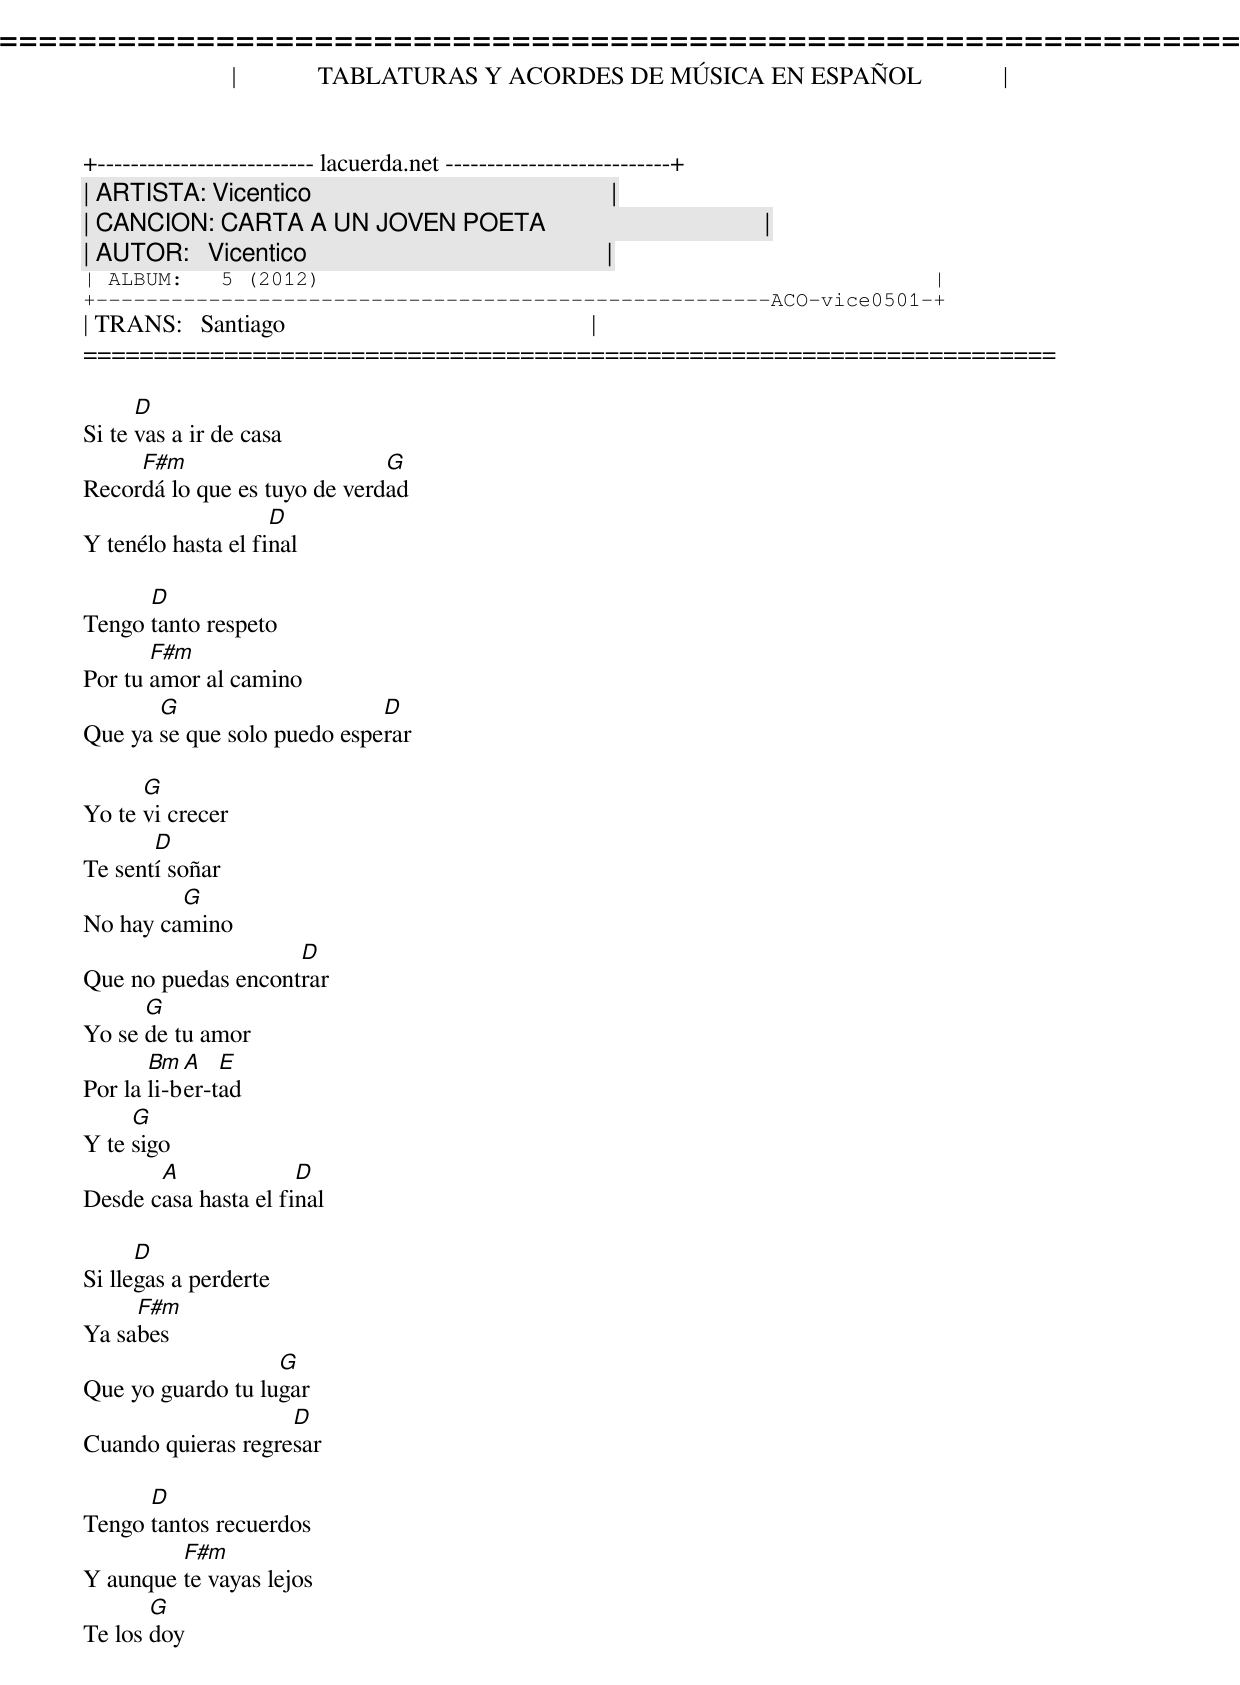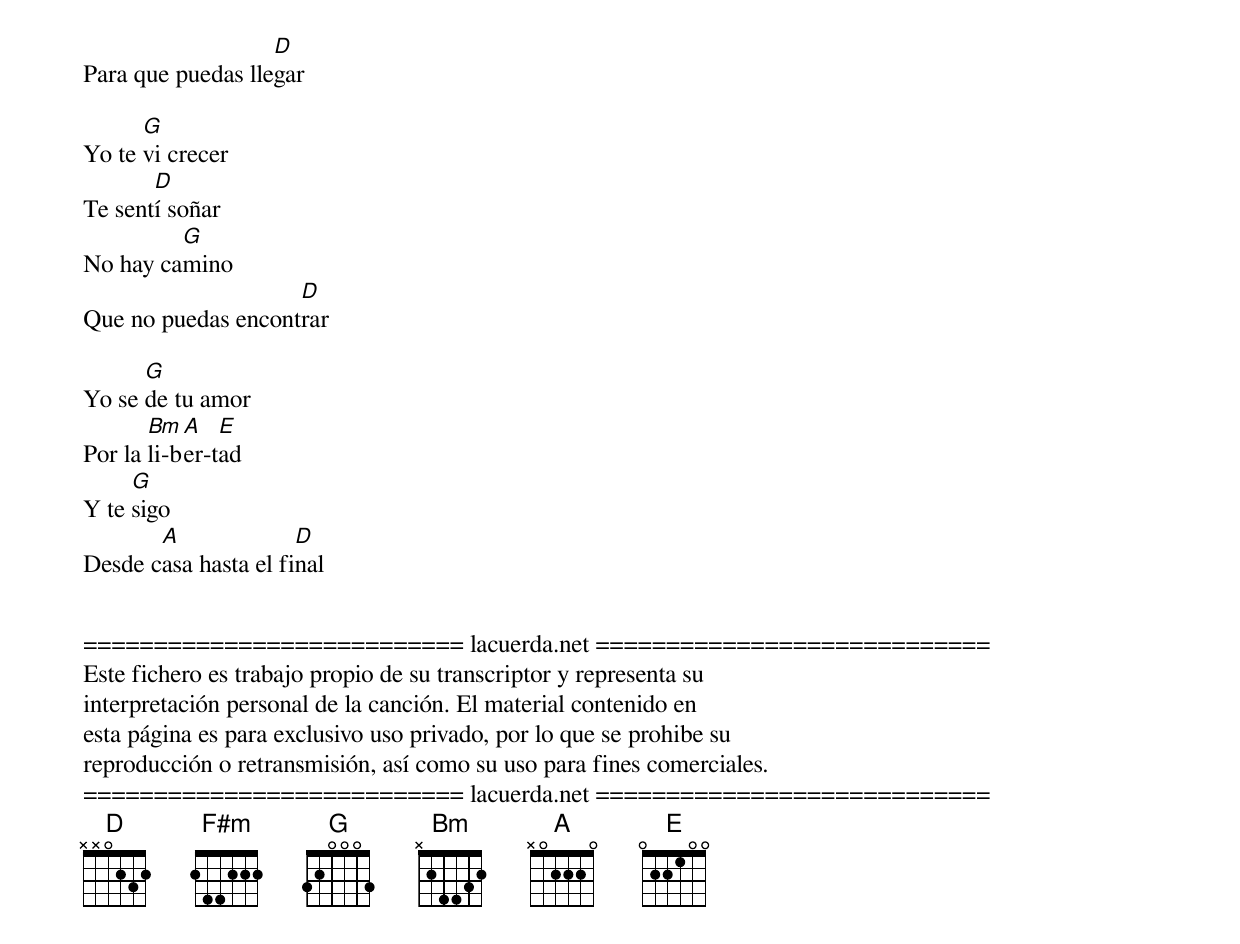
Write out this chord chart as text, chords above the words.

=====================================================================
|             TABLATURAS Y ACORDES DE MÚSICA EN ESPAÑOL             |
+-------------------------- lacuerda.net ---------------------------+
| ARTISTA: Vicentico                                                |
| CANCION: CARTA A UN JOVEN POETA                                   |
| AUTOR:   Vicentico                                                |
| ALBUM:   5 (2012)                                                 |
+------------------------------------------------------ACO-vice0501-+
| TRANS:   Santiago                                                 |
=====================================================================

      D
Si te vas a ir de casa
     F#m                      G
Recordá lo que es tuyo de verdad
                    D
Y tenélo hasta el final

      D
Tengo tanto respeto
       F#m
Por tu amor al camino
       G                     D
Que ya se que solo puedo esperar

      G
Yo te vi crecer
       D
Te sentí soñar
         G
No hay camino
                    D
Que no puedas encontrar
      G
Yo se de tu amor
       Bm  A   E
Por la li-ber-tad
     G
Y te sigo
       A              D
Desde casa hasta el final

      D
Si llegas a perderte
     F#m
Ya sabes
                   G
Que yo guardo tu lugar
                    D
Cuando quieras regresar

      D
Tengo tantos recuerdos
         F#m
Y aunque te vayas lejos
       G
Te los doy
                   D
Para que puedas llegar

      G
Yo te vi crecer
       D
Te sentí soñar
         G
No hay camino
                    D
Que no puedas encontrar

      G
Yo se de tu amor
       Bm  A   E
Por la li-ber-tad
     G
Y te sigo
       A              D
Desde casa hasta el final


=========================== lacuerda.net ============================
Este fichero es trabajo propio de su transcriptor y representa su
interpretación personal de la canción. El material contenido en
esta página es para exclusivo uso privado, por lo que se prohibe su
reproducción o retransmisión, así como su uso para fines comerciales.
=========================== lacuerda.net ============================
